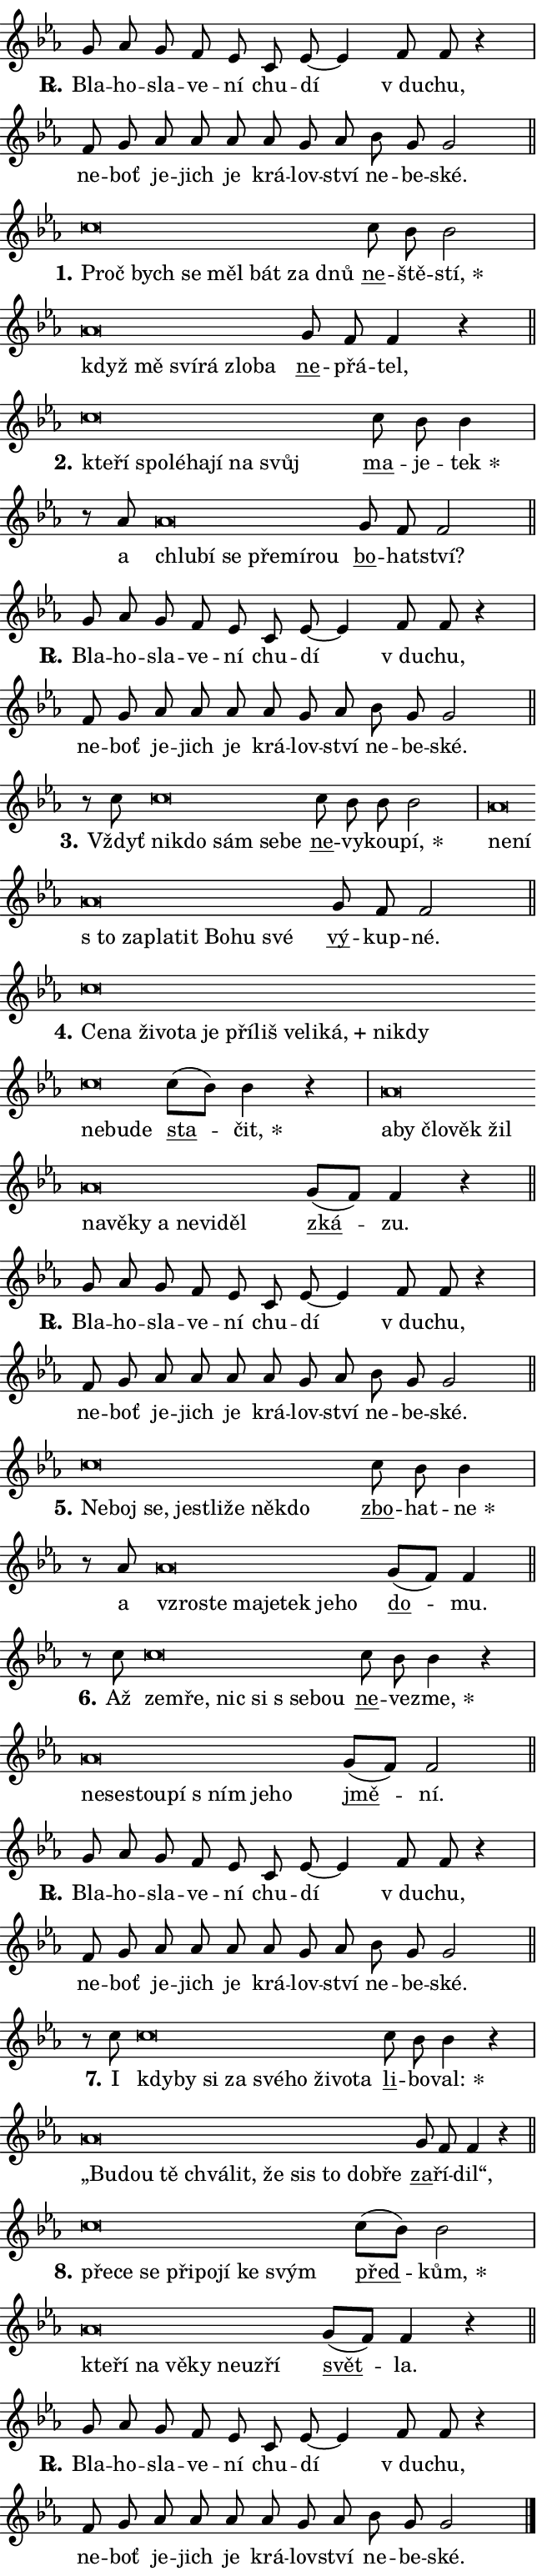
\version "2.24.0"
\header { tagline = "" }
\paper {
  indent = 0\cm
  top-margin = 0\cm
  right-margin = 0.13\cm % to fit lyric hyphens
  bottom-margin = 0\cm
  left-margin = 0\cm
  paper-width = 11\cm
  page-breaking = #ly:one-page-breaking
  system-system-spacing.basic-distance = #11
  score-system-spacing.basic-distance = #11
  ragged-last = ##f
}


%% Author: Thomas Morley
%% https://lists.gnu.org/archive/html/lilypond-user/2020-05/msg00002.html
#(define (line-position grob)
"Returns position of @var[grob} in current system:
   @code{'start}, if at first time-step
   @code{'end}, if at last time-step
   @code{'middle} otherwise
"
  (let* ((col (ly:item-get-column grob))
         (ln (ly:grob-object col 'left-neighbor))
         (rn (ly:grob-object col 'right-neighbor))
         (col-to-check-left (if (ly:grob? ln) ln col))
         (col-to-check-right (if (ly:grob? rn) rn col))
         (break-dir-left
           (and
             (ly:grob-property col-to-check-left 'non-musical #f)
             (ly:item-break-dir col-to-check-left)))
         (break-dir-right
           (and
             (ly:grob-property col-to-check-right 'non-musical #f)
             (ly:item-break-dir col-to-check-right))))
        (cond ((eqv? 1 break-dir-left) 'start)
              ((eqv? -1 break-dir-right) 'end)
              (else 'middle))))

#(define (tranparent-at-line-position vctor)
  (lambda (grob)
  "Relying on @code{line-position} select the relevant enry from @var{vctor}.
Used to determine transparency,"
    (case (line-position grob)
      ((end) (not (vector-ref vctor 0)))
      ((middle) (not (vector-ref vctor 1)))
      ((start) (not (vector-ref vctor 2))))))

noteHeadBreakVisibility =
#(define-music-function (break-visibility)(vector?)
"Makes @code{NoteHead}s transparent relying on @var{break-visibility}"
#{
  \override NoteHead.transparent =
    #(tranparent-at-line-position break-visibility)
#})

#(define delete-ledgers-for-transparent-note-heads
  (lambda (grob)
    "Reads whether a @code{NoteHead} is transparent.
If so this @code{NoteHead} is removed from @code{'note-heads} from
@var{grob}, which is supposed to be @code{LedgerLineSpanner}.
As a result ledgers are not printed for this @code{NoteHead}"
    (let* ((nhds-array (ly:grob-object grob 'note-heads))
           (nhds-list
             (if (ly:grob-array? nhds-array)
                 (ly:grob-array->list nhds-array)
                 '()))
           ;; Relies on the transparent-property being done before
           ;; Staff.LedgerLineSpanner.after-line-breaking is executed.
           ;; This is fragile ...
           (to-keep
             (remove
               (lambda (nhd)
                 (ly:grob-property nhd 'transparent #f))
               nhds-list)))
      ;; TODO find a better method to iterate over grob-arrays, similiar
      ;; to filter/remove etc for lists
      ;; For now rebuilt from scratch
      (set! (ly:grob-object grob 'note-heads)  '())
      (for-each
        (lambda (nhd)
          (ly:pointer-group-interface::add-grob grob 'note-heads nhd))
        to-keep))))

squashNotes = {
  \override NoteHead.X-extent = #'(-0.2 . 0.2)
  \override NoteHead.Y-extent = #'(-0.75 . 0)
  \override NoteHead.stencil =
    #(lambda (grob)
       (let ((pos (ly:grob-property grob 'staff-position)))
         (begin
           (if (< pos -7) (display "ERROR: Lower brevis then expected\n") (display ""))
           (if (<= pos -6) ly:text-interface::print ly:note-head::print))))
}
unSquashNotes = {
  \revert NoteHead.X-extent
  \revert NoteHead.Y-extent
  \revert NoteHead.stencil
}

hideNotes = \noteHeadBreakVisibility #begin-of-line-visible
unHideNotes = \noteHeadBreakVisibility #all-visible

% work-around for resetting accidentals
% https://lilypond.org/doc/v2.23/Documentation/notation/displaying-rhythms#unmetered-music
cadenzaMeasure = {
  \cadenzaOff
  \partial 1024 s1024
  \cadenzaOn
}

#(define-markup-command (accent layout props text) (markup?)
  "Underline accented syllable"
  (interpret-markup layout props
    #{\markup \override #'(offset . 4.3) \underline { #text }#}))

responsum = \markup \concat {
  "R" \hspace #-1.05 \path #0.1 #'((moveto 0 0.07) (lineto 0.9 0.8)) \hspace #0.05 "."
}

spaceSize = #0.6828661417322834 % exact space size for TeX Gyre Schola

\layout {
  \context {
    \Staff
    \remove "Time_signature_engraver"
    \override LedgerLineSpanner.after-line-breaking = #delete-ledgers-for-transparent-note-heads
  }
  \context {
    \Lyrics {
      \override LyricSpace.minimum-distance = \spaceSize
      \override LyricText.font-name = #"TeX Gyre Schola"
      \override LyricText.font-size = 1
      \override StanzaNumber.font-name = #"TeX Gyre Schola Bold"
      \override StanzaNumber.font-size = 1
    }
  }
  \context {
    \Score 
    \override NoteHead.text =
      #(lambda (grob) 
        (let ((pos (ly:grob-property grob 'staff-position)))
          #{\markup {
            \combine
              \halign #-0.55 \raise #(if (= pos -6) 0 0.5) \override #'(thickness . 2) \draw-line #'(3.2 . 0)
              \musicglyph "noteheads.sM1"
          }#}))
  }
}

% magnetic-lyrics.ily
%
%   written by
%     Jean Abou Samra <jean@abou-samra.fr>
%     Werner Lemberg <wl@gnu.org>
%
%   adapted by
%     Jiri Hon <jiri.hon@gmail.com>
%
% Version 2022-Apr-15

% https://www.mail-archive.com/lilypond-user@gnu.org/msg149350.html

#(define (Left_hyphen_pointer_engraver context)
   "Collect syllable-hyphen-syllable occurrences in lyrics and store
them in properties.  This engraver only looks to the left.  For
example, if the lyrics input is @code{foo -- bar}, it does the
following.

@itemize @bullet
@item
Set the @code{text} property of the @code{LyricHyphen} grob between
@q{foo} and @q{bar} to @code{foo}.

@item
Set the @code{left-hyphen} property of the @code{LyricText} grob with
text @q{foo} to the @code{LyricHyphen} grob between @q{foo} and
@q{bar}.
@end itemize

Use this auxiliary engraver in combination with the
@code{lyric-@/text::@/apply-@/magnetic-@/offset!} hook."
   (let ((hyphen #f)
         (text #f))
     (make-engraver
      (acknowledgers
       ((lyric-syllable-interface engraver grob source-engraver)
        (set! text grob)))
      (end-acknowledgers
       ((lyric-hyphen-interface engraver grob source-engraver)
        ;(when (not (grob::has-interface grob 'lyric-space-interface))
          (set! hyphen grob)));)
      ((stop-translation-timestep engraver)
       (when (and text hyphen)
         (ly:grob-set-object! text 'left-hyphen hyphen))
       (set! text #f)
       (set! hyphen #f)))))

#(define (lyric-text::apply-magnetic-offset! grob)
   "If the space between two syllables is less than the value in
property @code{LyricText@/.details@/.squash-threshold}, move the right
syllable to the left so that it gets concatenated with the left
syllable.

Use this function as a hook for
@code{LyricText@/.after-@/line-@/breaking} if the
@code{Left_@/hyphen_@/pointer_@/engraver} is active."
   (let ((hyphen (ly:grob-object grob 'left-hyphen #f)))
     (when hyphen
       (let ((left-text (ly:spanner-bound hyphen LEFT)))
         (when (grob::has-interface left-text 'lyric-syllable-interface)
           (let* ((common (ly:grob-common-refpoint grob left-text X))
                  (this-x-ext (ly:grob-extent grob common X))
                  (left-x-ext
                   (begin
                     ;; Trigger magnetism for left-text.
                     (ly:grob-property left-text 'after-line-breaking)
                     (ly:grob-extent left-text common X)))
                  ;; `delta` is the gap width between two syllables.
                  (delta (- (interval-start this-x-ext)
                            (interval-end left-x-ext)))
                  (details (ly:grob-property grob 'details))
                  (threshold (assoc-get 'squash-threshold details 0.2)))
             (when (< delta threshold)
               (let* (;; We have to manipulate the input text so that
                      ;; ligatures crossing syllable boundaries are not
                      ;; disabled.  For languages based on the Latin
                      ;; script this is essentially a beautification.
                      ;; However, for non-Western scripts it can be a
                      ;; necessity.
                      (lt (ly:grob-property left-text 'text))
                      (rt (ly:grob-property grob 'text))
                      (is-space (grob::has-interface hyphen 'lyric-space-interface))
                      (space (if is-space " " ""))
                      (extra-delta (if is-space spaceSize 0))
                      ;; Append new syllable.
                      (ltrt-space (if (and (string? lt) (string? rt))
                                (string-append lt space rt)
                                (make-concat-markup (list lt space rt))))
                      ;; Right-align `ltrt` to the right side.
                      (ltrt-space-markup (grob-interpret-markup
                               grob
                               (make-translate-markup
                                (cons (interval-length this-x-ext) 0)
                                (make-right-align-markup ltrt-space)))))
                 (begin
                   ;; Don't print `left-text`.
                   (ly:grob-set-property! left-text 'stencil #f)
                   ;; Set text and stencil (which holds all collected
                   ;; syllables so far) and shift it to the left.
                   (ly:grob-set-property! grob 'text ltrt-space)
                   (ly:grob-set-property! grob 'stencil ltrt-space-markup)
                   (ly:grob-translate-axis! grob (- (- delta extra-delta)) X))))))))))


#(define (lyric-hyphen::displace-bounds-first grob)
   ;; Make very sure this callback isn't triggered too early.
   (let ((left (ly:spanner-bound grob LEFT))
         (right (ly:spanner-bound grob RIGHT)))
     (ly:grob-property left 'after-line-breaking)
     (ly:grob-property right 'after-line-breaking)
     (ly:lyric-hyphen::print grob)))

squashThreshold = #0.4

\layout {
  \context {
    \Lyrics
    \consists #Left_hyphen_pointer_engraver
    \override LyricText.after-line-breaking =
      #lyric-text::apply-magnetic-offset!
    \override LyricHyphen.stencil = #lyric-hyphen::displace-bounds-first
    \override LyricText.details.squash-threshold = \squashThreshold
    \override LyricHyphen.minimum-distance = 0
    \override LyricHyphen.minimum-length = \squashThreshold
  }
}

squashText = \override LyricText.details.squash-threshold = 9999
unSquashText = \override LyricText.details.squash-threshold = \squashThreshold

leftText = \override LyricText.self-alignment-X = #LEFT
unLeftText = \revert LyricText.self-alignment-X

starOffset = #(lambda (grob) 
                (let ((x_offset (ly:self-alignment-interface::aligned-on-x-parent grob)))
                  (if (= x_offset 0) 0 (+ x_offset 1.2))))

star = #(define-music-function (syllable)(string?)
"Append star separator at the end of a syllable"
#{
  \once \override LyricText.X-offset = #starOffset
  \lyricmode { \markup {
    #syllable
    \override #'((font-name . "TeX Gyre Schola Bold")) \hspace #0.2 \lower #0.65 \larger "*"
  } }
#})

starAccent = #(define-music-function (syllable)(string?)
"Append star separator at the end of a syllable and make accent"
#{
  \once \override LyricText.X-offset = #starOffset
  \lyricmode { \markup {
    \accent #syllable
    \override #'((font-name . "TeX Gyre Schola Bold")) \hspace #0.2 \lower #0.65 \larger "*"
  } }
#})

breath = #(define-music-function (syllable)(string?)
"Append breathing indicator at the end of a syllable"
#{
  \lyricmode { \markup { #syllable "+" } }
#})

optionalBreath = #(define-music-function (syllable)(string?)
"Append optional breathing indicator at the end of a syllable"
#{
  \lyricmode { \markup { #syllable "(+)" } }
#})


\score {
    <<
        \new Voice = "melody" { \cadenzaOn \key es \major \relative { g'8 as g f es \bar "" c es~ es4 \bar "" f8 f r4 \cadenzaMeasure \bar "|" f8 g \bar "" as as as \bar "" as g as \bar "" bes g g2 \cadenzaMeasure \bar "||" \break } }
        \new Lyrics \lyricsto "melody" { \lyricmode { \set stanza = \responsum
Bla -- ho -- sla -- ve -- ní chu -- dí "v du" -- chu, ne -- boť je -- jich je krá -- lov -- ství ne -- be -- ské. } }
    >>
    \layout {}
}

\score {
    <<
        \new Voice = "melody" { \cadenzaOn \key es \major \relative { \squashNotes c''\breve*1/16 \hideNotes \breve*1/16 \bar "" \breve*1/16 \bar "" \breve*1/16 \bar "" \breve*1/16 \bar "" \breve*1/16 \breve*1/16 \bar "" \unHideNotes \unSquashNotes \bar "" c8 bes bes2 \cadenzaMeasure \bar "|" \squashNotes as\breve*1/16 \hideNotes \breve*1/16 \bar "" \breve*1/16 \bar "" \breve*1/16 \bar "" \breve*1/16 \breve*1/16 \bar "" \unHideNotes \unSquashNotes \bar "" g8 f f4 r \cadenzaMeasure \bar "||" \break } }
        \new Lyrics \lyricsto "melody" { \lyricmode { \set stanza = "1."
\leftText Proč \squashText bych se měl bát za dnů \unLeftText \unSquashText \markup \accent ne -- ště -- \star stí, \leftText když \squashText mě sví -- rá zlo -- ba \unLeftText \unSquashText \markup \accent ne -- přá -- tel, } }
    >>
    \layout {}
}

\score {
    <<
        \new Voice = "melody" { \cadenzaOn \key es \major \relative { \squashNotes c''\breve*1/16 \hideNotes \breve*1/16 \bar "" \breve*1/16 \bar "" \breve*1/16 \bar "" \breve*1/16 \bar "" \breve*1/16 \bar "" \breve*1/16 \breve*1/16 \bar "" \unHideNotes \unSquashNotes \bar "" c8 bes bes4 \cadenzaMeasure \bar "|" r8 as8 \squashNotes as\breve*1/16 \hideNotes \breve*1/16 \bar "" \breve*1/16 \bar "" \breve*1/16 \bar "" \breve*1/16 \breve*1/16 \bar "" \unHideNotes \unSquashNotes \bar "" g8 f f2 \cadenzaMeasure \bar "||" \break } }
        \new Lyrics \lyricsto "melody" { \lyricmode { \set stanza = "2."
\leftText kte -- \squashText ří spo -- lé -- ha -- jí na svůj \unLeftText \unSquashText \markup \accent ma -- je -- \star tek a \leftText chlu -- \squashText bí se pře -- mí -- rou \unLeftText \unSquashText \markup \accent bo -- hat -- ství? } }
    >>
    \layout {}
}

\score {
    <<
        \new Voice = "melody" { \cadenzaOn \key es \major \relative { g'8 as g f es \bar "" c es~ es4 \bar "" f8 f r4 \cadenzaMeasure \bar "|" f8 g \bar "" as as as \bar "" as g as \bar "" bes g g2 \cadenzaMeasure \bar "||" \break } }
        \new Lyrics \lyricsto "melody" { \lyricmode { \set stanza = \responsum
Bla -- ho -- sla -- ve -- ní chu -- dí "v du" -- chu, ne -- boť je -- jich je krá -- lov -- ství ne -- be -- ské. } }
    >>
    \layout {}
}

\score {
    <<
        \new Voice = "melody" { \cadenzaOn \key es \major \relative { r8 c''8 \squashNotes c\breve*1/16 \hideNotes \breve*1/16 \bar "" \breve*1/16 \bar "" \breve*1/16 \breve*1/16 \bar "" \unHideNotes \unSquashNotes \bar "" c8 bes bes bes2 \cadenzaMeasure \bar "|" \squashNotes as\breve*1/16 \hideNotes \breve*1/16 \bar "" \breve*1/16 \bar "" \breve*1/16 \bar "" \breve*1/16 \bar "" \breve*1/16 \bar "" \breve*1/16 \bar "" \breve*1/16 \breve*1/16 \bar "" \unHideNotes \unSquashNotes \bar "" g8 f f2 \cadenzaMeasure \bar "||" \break } }
        \new Lyrics \lyricsto "melody" { \lyricmode { \set stanza = "3."
Vždyť \leftText ni -- \squashText kdo sám se -- be \unLeftText \unSquashText \markup \accent ne -- vy -- kou -- \star pí, \leftText ne -- \squashText ní "s to" za -- pla -- tit Bo -- hu své \unLeftText \unSquashText \markup \accent vý -- kup -- né. } }
    >>
    \layout {}
}

\score {
    <<
        \new Voice = "melody" { \cadenzaOn \key es \major \relative { \squashNotes c''\breve*1/16 \hideNotes \breve*1/16 \bar "" \breve*1/16 \bar "" \breve*1/16 \bar "" \breve*1/16 \bar "" \breve*1/16 \bar "" \breve*1/16 \bar "" \breve*1/16 \bar "" \breve*1/16 \bar "" \breve*1/16 \bar "" \breve*1/16 \bar "" \breve*1/16 \bar "" \breve*1/16 \bar "" \breve*1/16 \bar "" \breve*1/16 \breve*1/16 \bar "" \unHideNotes \unSquashNotes \bar "" c8[( bes)] bes4 r \cadenzaMeasure \bar "|" \squashNotes as\breve*1/16 \hideNotes \breve*1/16 \bar "" \breve*1/16 \bar "" \breve*1/16 \bar "" \breve*1/16 \bar "" \breve*1/16 \bar "" \breve*1/16 \bar "" \breve*1/16 \bar "" \breve*1/16 \bar "" \breve*1/16 \bar "" \breve*1/16 \breve*1/16 \bar "" \unHideNotes \unSquashNotes \bar "" g8[( f)] f4 r \cadenzaMeasure \bar "||" \break } }
        \new Lyrics \lyricsto "melody" { \lyricmode { \set stanza = "4."
\leftText Ce -- \squashText na ži -- vo -- ta je pří -- liš ve -- li -- \breath "ká," ni -- kdy ne -- bu -- de \unLeftText \unSquashText \markup \accent sta -- \star čit, \leftText a -- \squashText by člo -- věk žil na -- vě -- ky a ne -- vi -- děl \unLeftText \unSquashText \markup \accent zká -- zu. } }
    >>
    \layout {}
}

\score {
    <<
        \new Voice = "melody" { \cadenzaOn \key es \major \relative { g'8 as g f es \bar "" c es~ es4 \bar "" f8 f r4 \cadenzaMeasure \bar "|" f8 g \bar "" as as as \bar "" as g as \bar "" bes g g2 \cadenzaMeasure \bar "||" \break } }
        \new Lyrics \lyricsto "melody" { \lyricmode { \set stanza = \responsum
Bla -- ho -- sla -- ve -- ní chu -- dí "v du" -- chu, ne -- boť je -- jich je krá -- lov -- ství ne -- be -- ské. } }
    >>
    \layout {}
}

\score {
    <<
        \new Voice = "melody" { \cadenzaOn \key es \major \relative { \squashNotes c''\breve*1/16 \hideNotes \breve*1/16 \bar "" \breve*1/16 \bar "" \breve*1/16 \bar "" \breve*1/16 \bar "" \breve*1/16 \bar "" \breve*1/16 \breve*1/16 \bar "" \unHideNotes \unSquashNotes \bar "" c8 bes bes4 \cadenzaMeasure \bar "|" r8 as8 \squashNotes as\breve*1/16 \hideNotes \breve*1/16 \bar "" \breve*1/16 \bar "" \breve*1/16 \bar "" \breve*1/16 \bar "" \breve*1/16 \breve*1/16 \bar "" \unHideNotes \unSquashNotes \bar "" g8[( f)] f4 \cadenzaMeasure \bar "||" \break } }
        \new Lyrics \lyricsto "melody" { \lyricmode { \set stanza = "5."
\leftText Ne -- \squashText boj se, je -- stli -- že ně -- kdo \unLeftText \unSquashText \markup \accent zbo -- hat -- \star ne a \leftText vzro -- \squashText ste ma -- je -- tek je -- ho \unLeftText \unSquashText \markup \accent do -- mu. } }
    >>
    \layout {}
}

\score {
    <<
        \new Voice = "melody" { \cadenzaOn \key es \major \relative { r8 c''8 \squashNotes c\breve*1/16 \hideNotes \breve*1/16 \bar "" \breve*1/16 \bar "" \breve*1/16 \bar "" \breve*1/16 \breve*1/16 \bar "" \unHideNotes \unSquashNotes \bar "" c8 bes bes4 r \cadenzaMeasure \bar "|" \squashNotes as\breve*1/16 \hideNotes \breve*1/16 \bar "" \breve*1/16 \bar "" \breve*1/16 \bar "" \breve*1/16 \bar "" \breve*1/16 \breve*1/16 \bar "" \unHideNotes \unSquashNotes \bar "" g8[( f)] f2 \cadenzaMeasure \bar "||" \break } }
        \new Lyrics \lyricsto "melody" { \lyricmode { \set stanza = "6."
Až \leftText ze -- \squashText mře, nic si "s se" -- bou \unLeftText \unSquashText \markup \accent ne -- ve -- \star zme, \leftText ne -- \squashText se -- stou -- pí "s ním" je -- ho \unLeftText \unSquashText \markup \accent jmě -- ní. } }
    >>
    \layout {}
}

\score {
    <<
        \new Voice = "melody" { \cadenzaOn \key es \major \relative { g'8 as g f es \bar "" c es~ es4 \bar "" f8 f r4 \cadenzaMeasure \bar "|" f8 g \bar "" as as as \bar "" as g as \bar "" bes g g2 \cadenzaMeasure \bar "||" \break } }
        \new Lyrics \lyricsto "melody" { \lyricmode { \set stanza = \responsum
Bla -- ho -- sla -- ve -- ní chu -- dí "v du" -- chu, ne -- boť je -- jich je krá -- lov -- ství ne -- be -- ské. } }
    >>
    \layout {}
}

\score {
    <<
        \new Voice = "melody" { \cadenzaOn \key es \major \relative { r8 c''8 \squashNotes c\breve*1/16 \hideNotes \breve*1/16 \bar "" \breve*1/16 \bar "" \breve*1/16 \bar "" \breve*1/16 \bar "" \breve*1/16 \bar "" \breve*1/16 \bar "" \breve*1/16 \breve*1/16 \bar "" \unHideNotes \unSquashNotes \bar "" c8 bes bes4 r \cadenzaMeasure \bar "|" \squashNotes as\breve*1/16 \hideNotes \breve*1/16 \bar "" \breve*1/16 \bar "" \breve*1/16 \bar "" \breve*1/16 \bar "" \breve*1/16 \bar "" \breve*1/16 \bar "" \breve*1/16 \bar "" \breve*1/16 \breve*1/16 \bar "" \unHideNotes \unSquashNotes \bar "" g8 f f4 r \cadenzaMeasure \bar "||" \break } }
        \new Lyrics \lyricsto "melody" { \lyricmode { \set stanza = "7."
I \leftText kdy -- \squashText by si za své -- ho ži -- vo -- ta \unLeftText \unSquashText \markup \accent li -- bo -- \star val: \leftText „Bu -- \squashText dou tě chvá -- lit, že sis to dob -- ře \unLeftText \unSquashText \markup \accent za -- ří -- dil“, } }
    >>
    \layout {}
}

\score {
    <<
        \new Voice = "melody" { \cadenzaOn \key es \major \relative { \squashNotes c''\breve*1/16 \hideNotes \breve*1/16 \bar "" \breve*1/16 \bar "" \breve*1/16 \bar "" \breve*1/16 \bar "" \breve*1/16 \bar "" \breve*1/16 \breve*1/16 \bar "" \unHideNotes \unSquashNotes \bar "" c8[( bes)] bes2 \cadenzaMeasure \bar "|" \squashNotes as\breve*1/16 \hideNotes \breve*1/16 \bar "" \breve*1/16 \bar "" \breve*1/16 \bar "" \breve*1/16 \bar "" \breve*1/16 \bar "" \breve*1/16 \breve*1/16 \bar "" \unHideNotes \unSquashNotes \bar "" g8[( f)] f4 r \cadenzaMeasure \bar "||" \break } }
        \new Lyrics \lyricsto "melody" { \lyricmode { \set stanza = "8."
\leftText pře -- \squashText ce se při -- po -- jí ke svým \unLeftText \unSquashText \markup \accent před -- \star kům, \leftText kte -- \squashText ří na vě -- ky ne -- u -- zří \unLeftText \unSquashText \markup \accent svět -- la. } }
    >>
    \layout {}
}

\score {
    <<
        \new Voice = "melody" { \cadenzaOn \key es \major \relative { g'8 as g f es \bar "" c es~ es4 \bar "" f8 f r4 \cadenzaMeasure \bar "|" f8 g \bar "" as as as \bar "" as g as \bar "" bes g g2 \cadenzaMeasure \bar "||" \break } \bar "|." }
        \new Lyrics \lyricsto "melody" { \lyricmode { \set stanza = \responsum
Bla -- ho -- sla -- ve -- ní chu -- dí "v du" -- chu, ne -- boť je -- jich je krá -- lov -- ství ne -- be -- ské. } }
    >>
    \layout {}
}
